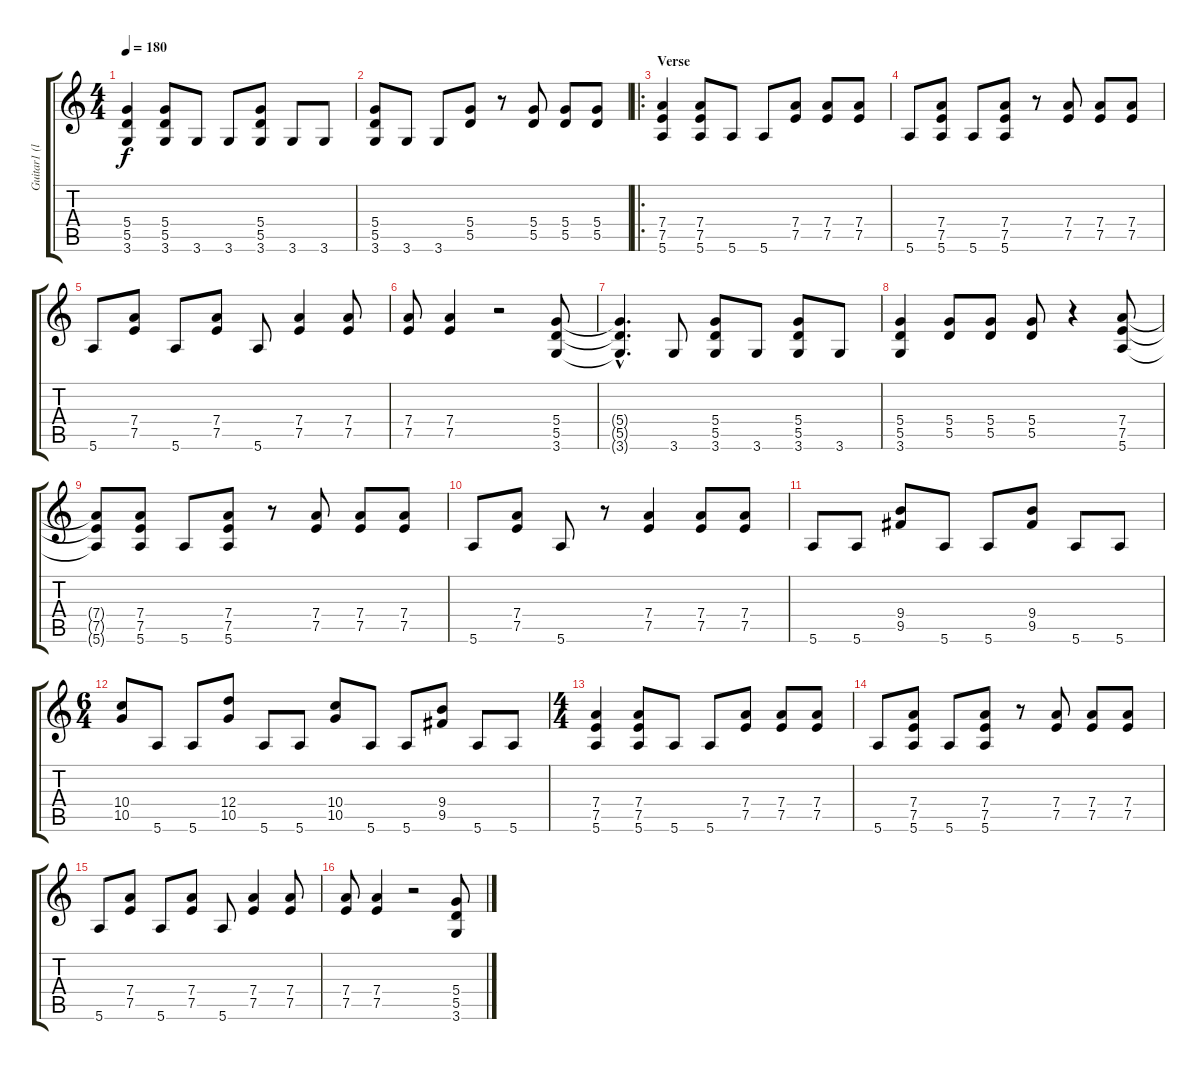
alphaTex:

\track ("Guitar1 (left)" "Guitar1 (l") {instrument overdrivenguitar}
\staff {score tabs}
\tuning (E4 B3 G3 D3 A2 E2) {hide}
\ts (4 4)
\tempo 180
\clef g2
\ks c
(5.4 5.5 3.6).4{dy f} (5.4 5.5 3.6).8 3.6.8 3.6.8 (5.4 5.5 3.6).8 3.6.8 3.6.8 |
(5.4 5.5 3.6).8 3.6.8 3.6.8 (5.4 5.5).8 r.8 (5.4 5.5).8 (5.4 5.5).8 (5.4 5.5).8 |
\ro
\section ("" "Verse")
(7.4 7.5 5.6).4 (7.4 7.5 5.6).8 5.6.8 5.6.8 (7.4 7.5).8 (7.4 7.5).8 (7.4 7.5).8 |
5.6.8 (7.4 7.5 5.6).8 5.6.8 (7.4 7.5 5.6).8 r.8 (7.4 7.5).8 (7.4 7.5).8 (7.4 7.5).8 |
5.6.8 (7.4 7.5).8 5.6.8 (7.4 7.5).8 5.6.8 (7.4 7.5).4 (7.4 7.5).8 |
(7.4 7.5).8 (7.4 7.5).4 r.2 (5.4 5.5 3.6).8 |
(5.4{hac t} 5.5{hac t} 3.6{hac t}).4{d} 3.6.8 (5.4 5.5 3.6).8 3.6.8 (5.4 5.5 3.6).8 3.6.8 |
(5.4 5.5 3.6).4 (5.4 5.5).8 (5.4 5.5).8 (5.4 5.5).8 r.4 (7.4 7.5 5.6).8 |
(7.4{t} 7.5{t} 5.6{t}).8 (7.4 7.5 5.6).8 5.6.8 (7.4 7.5 5.6).8 r.8 (7.4 7.5).8 (7.4 7.5).8 (7.4 7.5).8 |
5.6.8 (7.4 7.5).8 5.6.8 r.8 (7.4 7.5).4 (7.4 7.5).8 (7.4 7.5).8 |
5.6.8 5.6.8 (9.4 9.5).8 5.6.8 5.6.8 (9.4 9.5).8 5.6.8 5.6.8 |
\ts (6 4)
(10.4 10.5).8 5.6.8 5.6.8 (12.4 10.5).8 5.6.8 5.6.8 (10.4 10.5).8 5.6.8 5.6.8 (9.4 9.5).8 5.6.8 5.6.8 |
\ts (4 4)
(7.4 7.5 5.6).4 (7.4 7.5 5.6).8 5.6.8 5.6.8 (7.4 7.5).8 (7.4 7.5).8 (7.4 7.5).8 |
5.6.8 (7.4 7.5 5.6).8 5.6.8 (7.4 7.5 5.6).8 r.8 (7.4 7.5).8 (7.4 7.5).8 (7.4 7.5).8 |
5.6.8 (7.4 7.5).8 5.6.8 (7.4 7.5).8 5.6.8 (7.4 7.5).4 (7.4 7.5).8 |
(7.4 7.5).8 (7.4 7.5).4 r.2 (5.4 5.5 3.6).8
